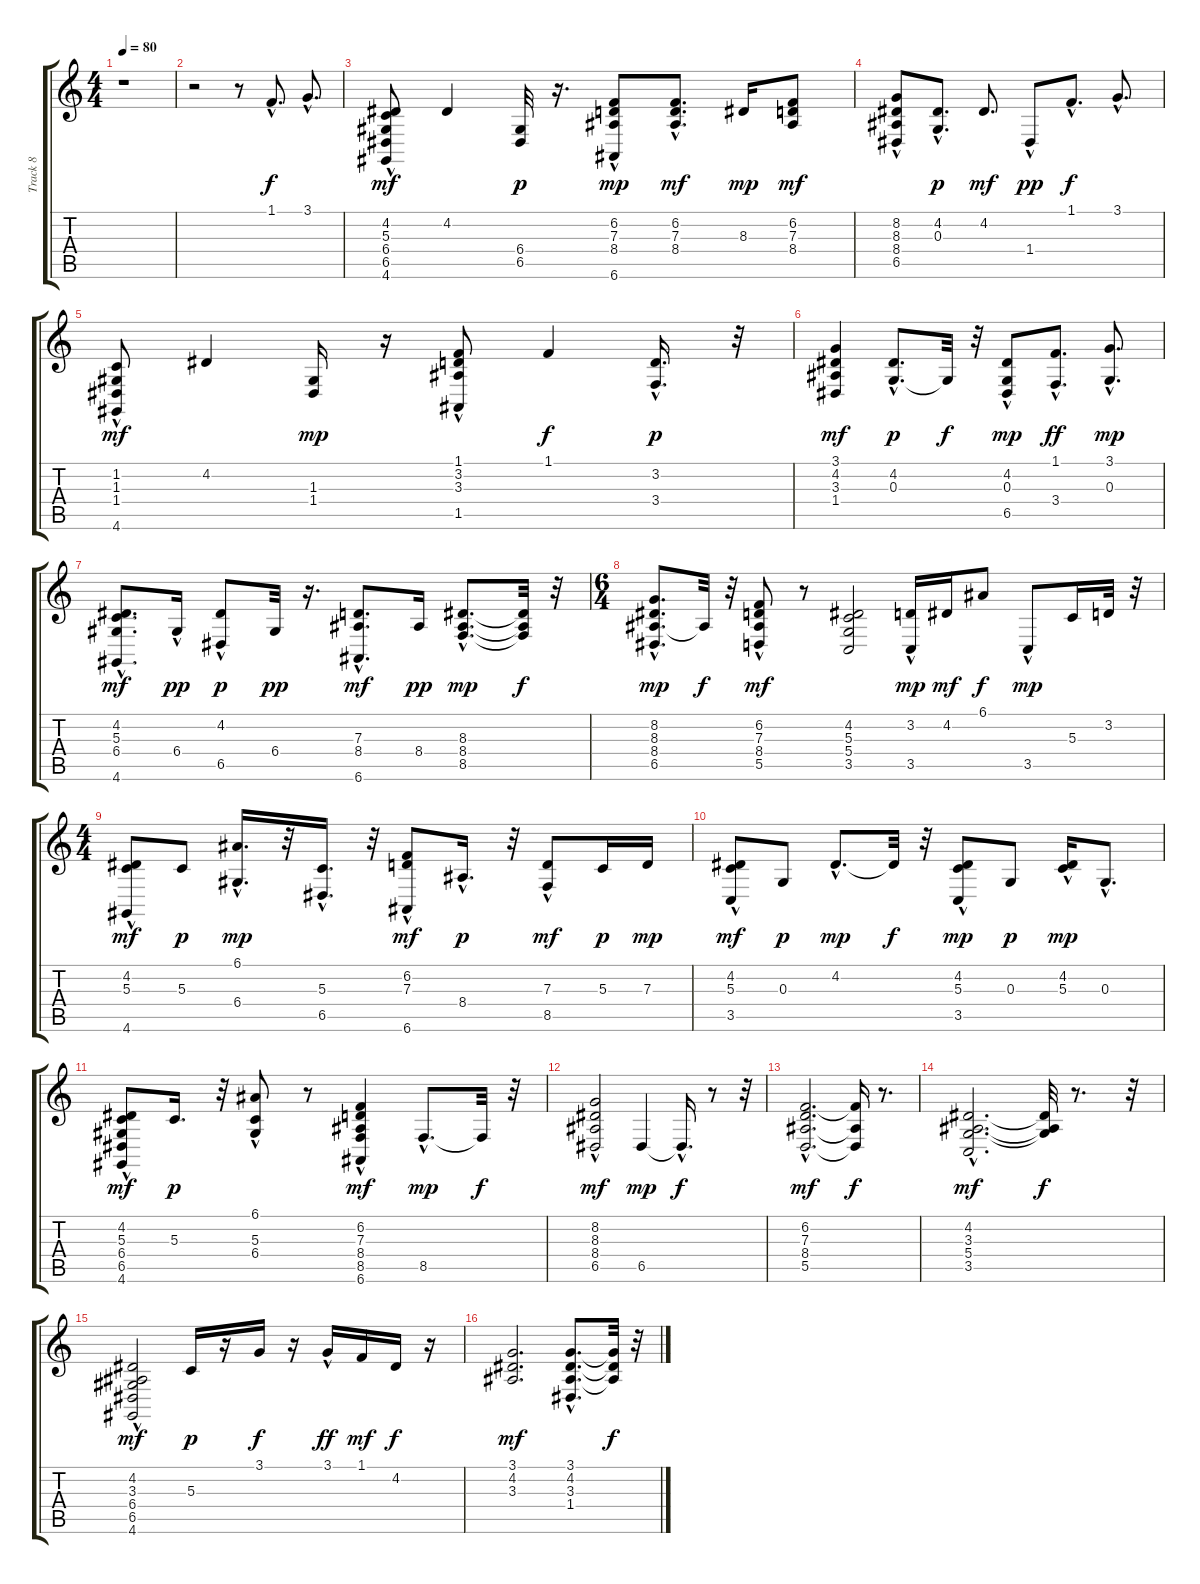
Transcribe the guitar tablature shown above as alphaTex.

\track ("Track 8" "Track 8") {instrument brightacousticpiano}
\staff {score tabs}
\tuning (E4 B3 G3 D3 A2 E2) {hide}
\ts (4 4)
\tempo 80
\clef g2
\ks c
r.1{dy f} |
r.2 r.8 1.1{hac}.8{d} 3.1{hac}.8{d} |
(4.2{hac} 5.3{hac} 6.4 6.5{hac} 4.6{hac}).8{dy mf} 4.2.4 (6.4 6.5).32{dy p} r.16{d} (6.2{hac} 7.3 8.4{hac} 6.6{hac}).8{dy mp} (6.2{hac} 7.3{hac} 8.4{hac}).8{d dy mf} 8.3.16{dy mp} (6.2 7.3 8.4).8{dy mf} |
(8.2 8.3{hac} 8.4 6.5{hac}).8 (4.2 0.3{hac}).8{d dy p} 4.2.8{d dy mf} 1.4{hac}.8{dy pp} 1.1{hac}.8{d dy f} 3.1{hac}.8{d} |
(1.2{hac} 1.3 1.4 4.6{hac}).8{dy mf} 4.2.4 (1.3 1.4).16{dy mp} r.16 (1.1{hac} 3.2 3.3{hac} 1.5{hac}).8 1.1.4{dy f} (3.2{hac} 3.4{hac}).16{d dy p} r.32 |
(3.1 4.2 3.3 1.4).4{dy mf} (4.2{hac} 0.3{hac}).8{d dy p} 0.3{t}.32{dy f} r.32 (4.2 0.3 6.5{hac}).8{dy mp} (1.1{hac} 3.4).8{d dy ff} (3.1{hac} 0.3).8{d dy mp} |
(4.2{hac} 5.3{hac} 6.4 4.6{hac}).8{d dy mf} 6.4{hac}.16{dy pp} (4.2{hac} 6.5{hac}).8{dy p} 6.4.32{dy pp} r.16{d} (7.3{hac} 8.4 6.6{hac}).8{d dy mf} 8.4.16{dy pp} (8.3{hac} 8.4{hac} 8.5{hac}).8{d dy mp} (8.3{t} 8.4{t} 8.5{t}).32{dy f} r.32 |
\ts (6 4)
(8.2{hac} 8.3{hac} 8.4{hac} 6.5).8{d dy mp} 8.4{t}.32{dy f} r.32 (6.2 7.3{hac} 8.4 5.5).8{dy mf} r.8 (4.2 5.3 5.4 3.5).2 (3.2{hac} 3.5).16{dy mp} 4.2.16{dy mf} 6.1.8{dy f} 3.5{hac}.8{dy mp} 5.3.16 3.2.32 r.32 |
\ts (4 4)
(4.2{hac} 5.3 4.6{hac}).8{dy mf} 5.3.8{dy p} (6.1{hac} 6.4{hac}).16{d dy mp} r.32 (5.3 6.5{hac}).16{d} r.32 (6.2{hac} 7.3{hac} 6.6).8{dy mf} 8.4{hac}.16{d dy p} r.32 (7.3 8.5{hac}).8{dy mf} 5.3.16{dy p} 7.3.16{dy mp} |
(4.2{hac} 5.3{hac} 3.5{hac}).8{dy mf} 0.3.8{dy p} 4.2{hac}.8{d dy mp} 4.2{t}.32{dy f} r.32 (4.2 5.3 3.5{hac}).8{dy mp} 0.3.8{dy p} (4.2{hac} 5.3{hac}).16{dy mp} 0.3{hac}.8{d} |
(4.2{hac} 5.3{hac} 6.4 6.5{hac} 4.6{hac}).8{dy mf} 5.3.16{d dy p} r.32 (6.1 5.3{hac} 6.4).8 r.8 (6.2{hac} 7.3{hac} 8.4{hac} 8.5{hac} 6.6{hac}).4{dy mf} 8.5{hac}.8{d dy mp} 8.5{t}.32{dy f} r.32 |
(8.2{hac} 8.3 8.4 6.5).2{dy mf} 6.5.4{dy mp} 6.5{hac t}.16{d dy f} r.8 r.32 |
(6.2{hac} 7.3{hac} 8.4{hac} 5.5{hac}).2{d dy mf} (6.2{t} 8.4{t} 5.5{t}).16{dy f} r.8{d} |
(4.2{hac} 3.3{hac} 5.4{hac} 3.5{hac}).2{d dy mf} (4.2{t} 3.3{t} 5.4{t}).32{dy f} r.8{d} r.32 |
(4.2 3.3{hac} 6.4 6.5{hac} 4.6{hac}).2{dy mf} 5.3.16{dy p} r.16 3.1.16{dy f} r.16 3.1{hac}.16{dy ff} 1.1.16{dy mf} 4.2.16{dy f} r.16 |
(3.1 4.2 3.3).2{d dy mf} (3.1{hac} 4.2{hac} 3.3{hac} 1.4{hac}).8{d} (3.1{t} 4.2{t} 3.3{t}).32{dy f} r.32
